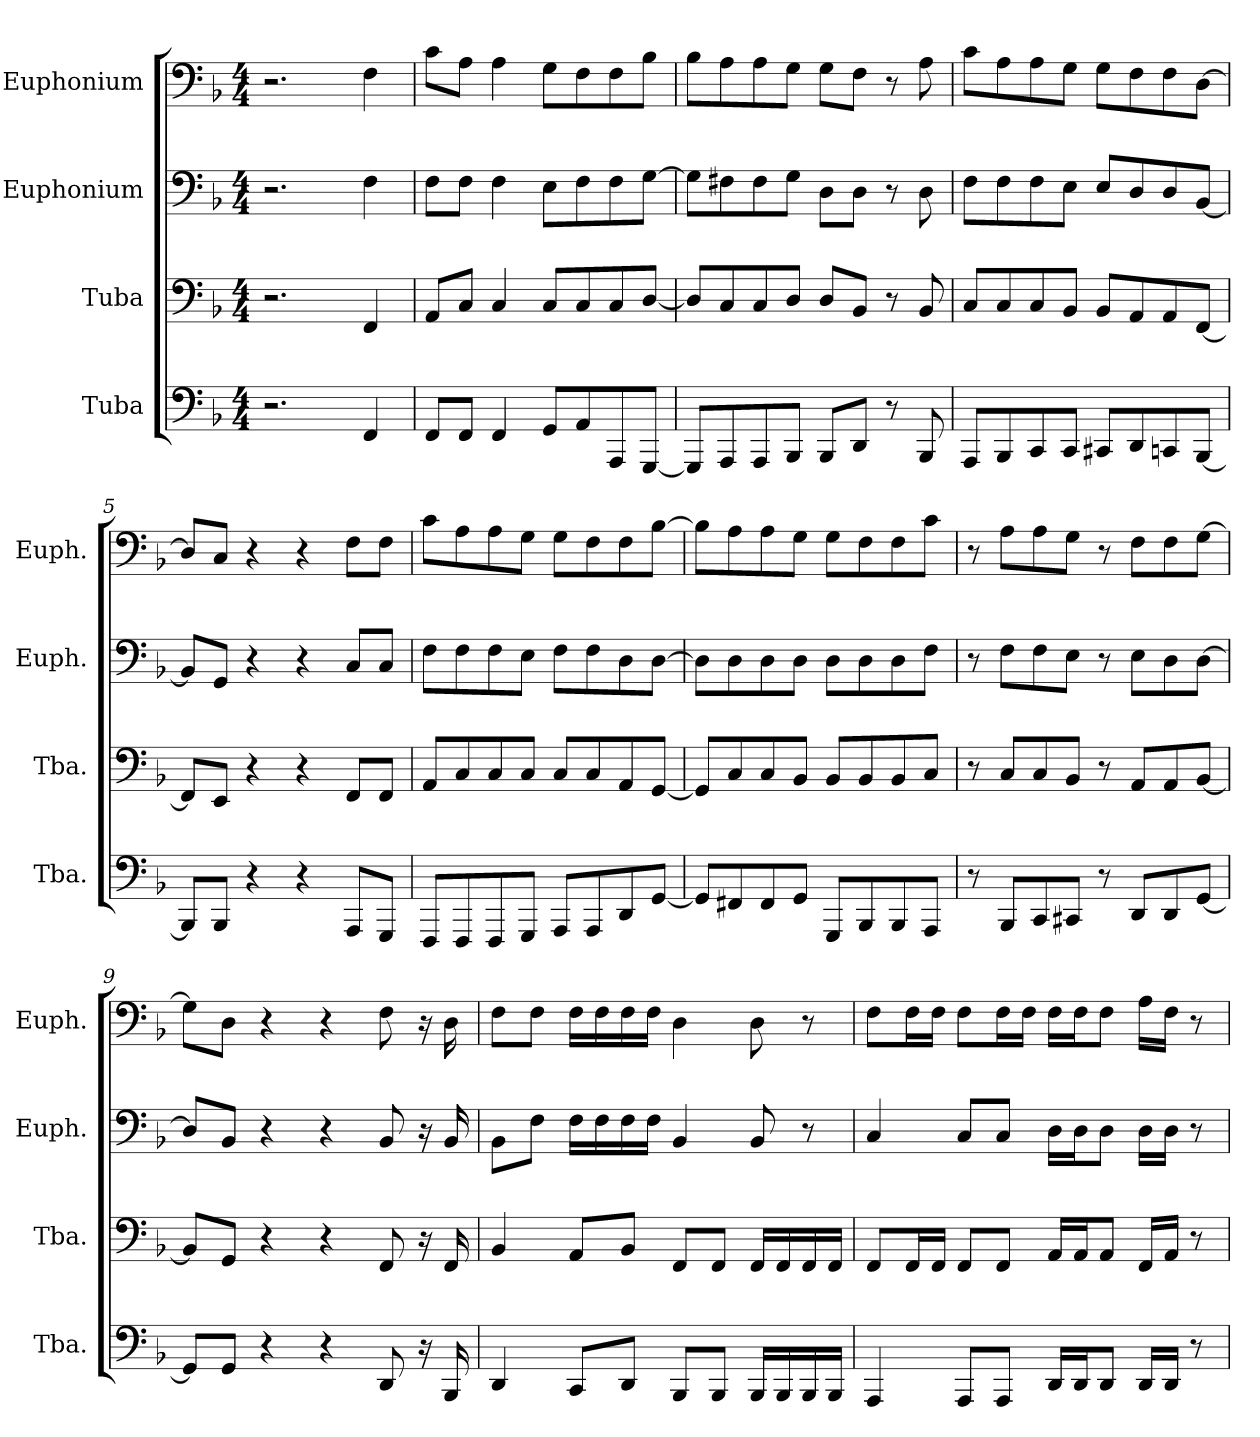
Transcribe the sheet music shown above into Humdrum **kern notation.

**kern	**kern	**kern	**kern
*part4	*part3	*part2	*part1
*staff4	*staff3	*staff2	*staff1
*I"Tuba	*I"Tuba	*I"Euphonium	*I"Euphonium
*I'Tba.	*I'Tba.	*I'Euph.	*I'Euph.
*clefF4	*clefF4	*clefF4	*clefF4
*k[b-]	*k[b-]	*k[b-]	*k[b-]
*M4/4	*M4/4	*M4/4	*M4/4
=1	=1	=1	=1
2.r	2.r	2.r	2.r
*	*	*	*MM90
4FF/	4FF/	4F\	4F\
=2	=2	=2	=2
8FF/L	8AA/L	8F\L	8c\L
8FF/J	8C/J	8F\J	8A\J
4FF/	4C/	4F\	4A\
8GG/L	8C/L	8E\L	8G\L
8AA/	8C/	8F\	8F\
8AAA/	8C/	8F\	8F\
[8GGG/J	[8D/J	[8G\J	8B-\J
=3	=3	=3	=3
8GGG/L]	8D/L]	8G\L]	8B-\L
8AAA/	8C/	8F#X\	8A\
8AAA/	8C/	8F#\	8A\
8BBB-/J	8D/J	8G\J	8G\J
8BBB-/L	8D/L	8D\L	8G\L
8DD/J	8BB-/J	8D\J	8F\J
8r	8r	8r	8r
8BBB-/	8BB-/	8D\	8A\
=4	=4	=4	=4
8AAA/L	8C/L	8F\L	8c\L
8BBB-/	8C/	8F\	8A\
8CC/	8C/	8F\	8A\
8CC/J	8BB-/J	8E\J	8G\J
8CC#X/L	8BB-/L	8E/L	8G\L
8DD/	8AA/	8D/	8F\
8CCn/	8AA/	8D/	8F\
[8BBB-/J	[8FF/J	[8BB-/J	[8D\J
!!LO:LB:g=z
=5	=5	=5	=5
8BBB-/L]	8FF/L]	8BB-/L]	8D/L]
8BBB-/J	8EE/J	8GG/J	8C/J
4r	4r	4r	4r
4r	4r	4r	4r
8AAA/L	8FF/L	8C/L	8F\L
8GGG/J	8FF/J	8C/J	8F\J
=6	=6	=6	=6
8FFF/L	8AA/L	8F\L	8c\L
8FFF/	8C/	8F\	8A\
8FFF/	8C/	8F\	8A\
8GGG/J	8C/J	8E\J	8G\J
8AAA/L	8C/L	8F\L	8G\L
8AAA/	8C/	8F\	8F\
8DD/	8AA/	8D\	8F\
[8GG/J	[8GG/J	[8D\J	[8B-\J
=7	=7	=7	=7
8GG/L]	8GG/L]	8D\L]	8B-\L]
8FF#X/	8C/	8D\	8A\
8FF#/	8C/	8D\	8A\
8GG/J	8BB-/J	8D\J	8G\J
8GGG/L	8BB-/L	8D\L	8G\L
8BBB-/	8BB-/	8D\	8F\
8BBB-/	8BB-/	8D\	8F\
8AAA/J	8C/J	8F\J	8c\J
=8	=8	=8	=8
8r	8r	8r	8r
8BBB-/L	8C/L	8F\L	8A\L
8CC/	8C/	8F\	8A\
8CC#X/J	8BB-/J	8E\J	8G\J
8r	8r	8r	8r
8DD/L	8AA/L	8E\L	8F\L
8DD/	8AA/	8D\	8F\
[8GG/J	[8BB-/J	[8D\J	[8G\J
!!LO:PB:g=z
=9	=9	=9	=9
8GG/L]	8BB-/L]	8D/L]	8G\L]
8GG/J	8GG/J	8BB-/J	8D\J
4r	4r	4r	4r
4r	4r	4r	4r
8DD/	8FF/	8BB-/	8F\
16r	16r	16r	16r
16BBB-/	16FF/	16BB-/	16D\
=10	=10	=10	=10
4DD/	4BB-/	8BB-\L	8F\L
.	.	8F\J	8F\J
8CC/L	8AA/L	16F\LL	16F\LL
.	.	16F\	16F\
8DD/J	8BB-/J	16F\	16F\
.	.	16F\JJ	16F\JJ
8BBB-/L	8FF/L	4BB-/	4D\
8BBB-/J	8FF/J	.	.
16BBB-/LL	16FF/LL	8BB-/	8D\
16BBB-/	16FF/	.	.
16BBB-/	16FF/	8r	8r
16BBB-/JJ	16FF/JJ	.	.
=11	=11	=11	=11
4AAA/	8FF/L	4C/	8F\L
.	16FF/L	.	16F\L
.	16FF/JJ	.	16F\JJ
8AAA/L	8FF/L	8C/L	8F\L
8AAA/J	8FF/J	8C/J	16F\L
.	.	.	16F\JJ
16DD/LL	16AA/LL	16D\LL	16F\LL
16DD/J	16AA/J	16D\J	16F\J
8DD/J	8AA/J	8D\J	8F\J
16DD/LL	16FF/LL	16D\LL	16A\LL
16DD/JJ	16AA/JJ	16D\JJ	16F\JJ
8r	8r	8r	8r
=	=	=	=
*-	*-	*-	*-
